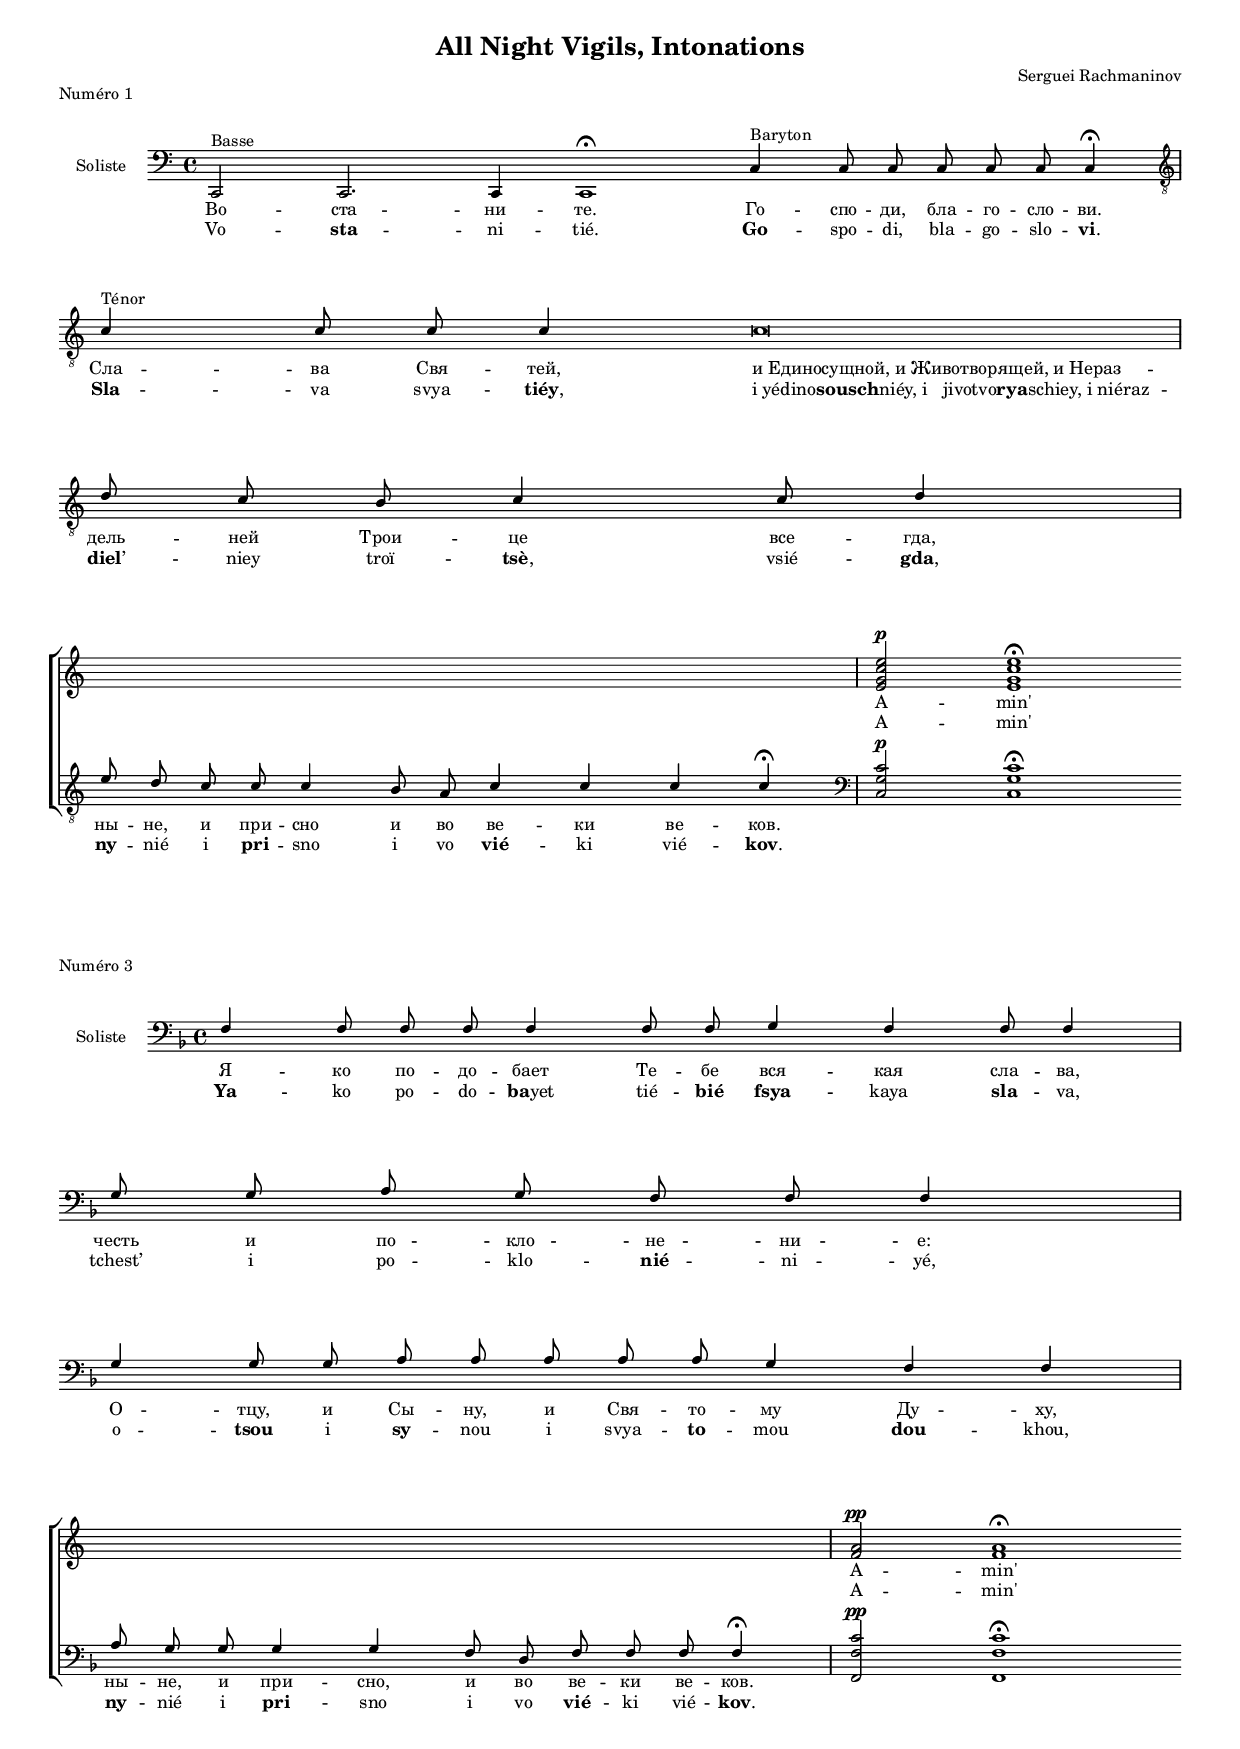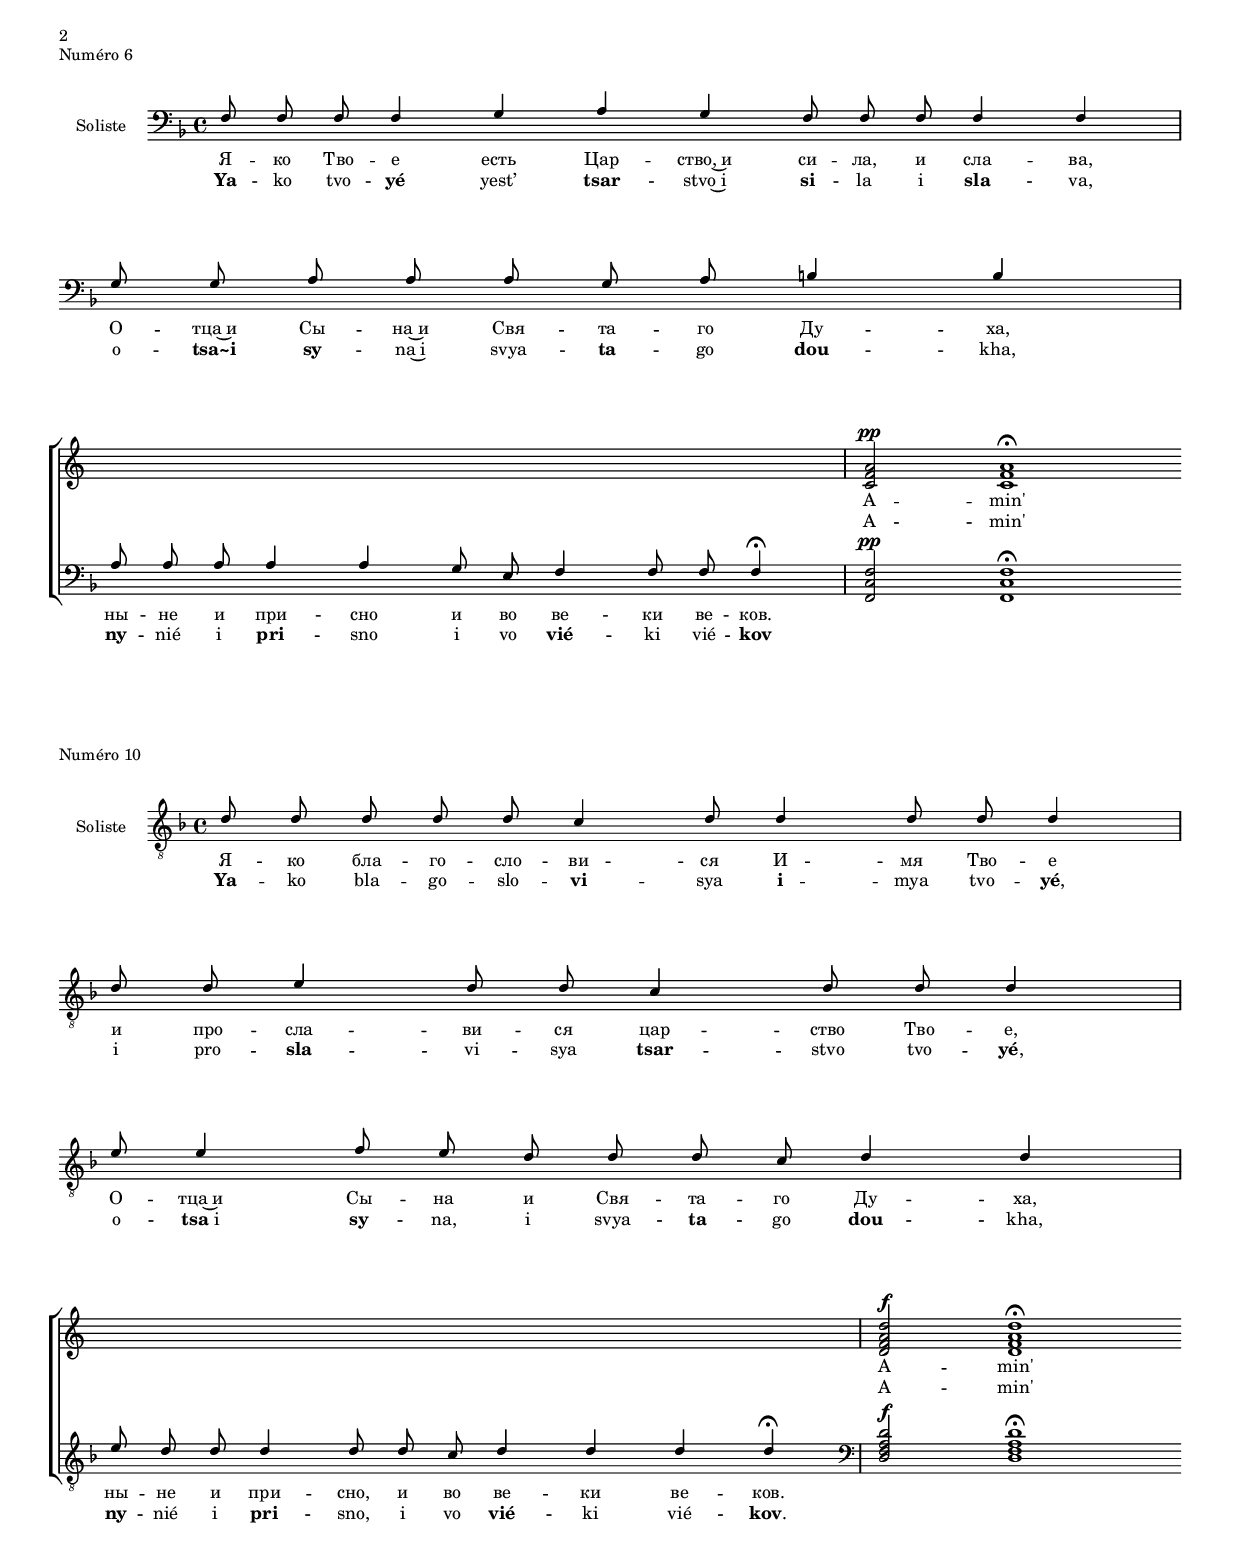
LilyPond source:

\version "2.18.2"

#(set-global-staff-size 14)
\header {
  title = "All Night Vigils, Intonations"
  composer = "Serguei Rachmaninov"
}

intonationMusic = \relative c {
  \key c \major
  \clef bass
  \cadenzaOn
  c,2^"Basse" c2. c4 c1 \fermata
  c'4^"Baryton" c8 c c8 c c c4 \fermata \bar "|" \break
  \clef "treble_8"
  c'4^"Ténor" c8 c c4 c\breve \bar"|" \break
  d8 c b c4 c8 d4 \bar"|" \break
  e8 d c c c4 b8 a c4 c c c \fermata
  \bar "|"
}
amenWomen = \relative c' {
  s\breve s\breve s4 s8 s\breve s1 s\breve
  <e g c e>2^\p <e g c e>1 \fermata
}
amenMen = \relative c {
  \clef bass
  <c g' c>2^\p <c g' c>1 \fermata
}
intonationLyricsSlavon = \lyricmode {
  Во -- ста -- ни -- те.
  Го -- спо -- ди, бла -- го -- сло -- ви.
  Сла -- ва Свя -- тей,
  \once \override LyricText.self-alignment-X = #LEFT
  "и Единосущной, и Животворящей, и Нераз" -- дель -- ней Трои -- це
  все -- гда, ны -- не, и при -- сно и во ве -- ки ве -- ков.
}
intonationLyricsLatin = \lyricmode {
  Vo -- \markup { \bold sta} -- ni -- tié.
  \markup { \bold Go} -- spo -- di, bla -- go -- slo -- \markup { \concat { \bold vi .}}
  \markup { \bold Sla} -- va svya -- \markup { \concat { \bold tiéy ,}}
  \once \override LyricText.self-alignment-X = #LEFT
  \markup { \concat { "i yédino" \bold sousch "niéy, i
  jivotvo" \bold rya "schiey, i niéraz"}} -- \markup { \concat {\bold diel ’}} -- niey troï -- \markup { \concat{\bold tsè ,}}
  vsié -- \markup { \concat {\bold gda ,}} \markup { \bold ny} -- nié i \markup { \bold pri} -- sno i vo \markup { \bold vié} -- ki
  vié -- \markup { \concat {\bold kov .}}
}
intonationLyricsFrench = \lyricmode {
  Levez-vous.
  Seigneur, bénis [-nous].
  Gloi -- re~à la sain -- te, et con -- subs -- tan -- tiel -- le,
  et vi -- vi -- fian -- te et in -- di -- vi -- si -- ble Tri -- ni -- té,
  tou -- jours, main -- te -- nant et à ja -- mais, et pour les siè -- cles des siè -- cles.
}

\score {
  \header {
    piece = "Numéro 1"
  }
  \layout {
    \context {
      \Staff \RemoveEmptyStaves
    }
  }
  \new ChoirStaff <<
    \new Staff <<
     \override Staff.VerticalAxisGroup.remove-first = ##t
       \new Voice = "voixUn" { \voiceOne \amenWomen }
      \new Lyrics { \lyricsto "voixUn" \lyricmode { A -- min' } }
      \new Lyrics { \lyricsto "voixUn" \lyricmode { A -- min' } }
    >>
    \new Staff \with {
      instrumentName = \markup \center-column { Soliste }
    } <<
      \new Voice = "solisteUn" { \voiceOne \intonationMusic \amenMen }
      \new Lyrics { \lyricsto "solisteUn" \intonationLyricsSlavon }
      \new Lyrics { \lyricsto "solisteUn" \intonationLyricsLatin }
    >>
  >>
}




intonationMusic = \relative c {
  \key f \major
  \clef bass
  \cadenzaOn
  f4 f8 f f f4 f8 f g4 f f8 f4 \bar "|" \break
  g8 g a g f f f4 \bar "|" \break
  g4 g8 g a a a a a g4 f4 f \bar "|" \break
  a8 g g g4 g4 f8 d f8 f f f4 \fermata
  \bar "|"
}
amenWomen = \relative c' {
  s\breve s2 s1 s1 s2. s8 s1 s4
  <f a>2^\pp <f a>1 \fermata
}
amenMen = \relative c {
  \clef bass
  <f, f' c'>2^\pp <f f' c'>1 \fermata
}
intonationLyricsSlavon = \lyricmode {
  Я -- ко по -- до -- бает Те -- бе вся -- кая сла -- ва,
  честь и по -- кло -- не -- ни -- е:
  О -- тцу, и Сы -- ну, и Свя -- то -- му Ду -- ху,
  ны -- не, и при -- сно, и во ве -- ки ве -- ков.
}
intonationLyricsLatin = \lyricmode {
  \markup { \bold Ya} -- ko po -- do -- \markup { \concat {\bold ba yet}} tié -- \markup { \bold bié} \markup { \bold fsya} -- kaya \markup { \bold sla} -- va,
  tchest’ i po -- klo -- \markup { \bold nié} -- ni -- yé,
  o -- \markup { \bold tsou} i \markup { \bold sy} -- nou i svya -- \markup { \bold to} -- mou \markup { \bold dou} -- khou,
  \markup { \bold ny} -- nié i \markup { \bold pri} -- sno i vo \markup { \bold vié} -- ki vié -- \markup { \concat{\bold kov .}}
}
intonationLyricsFrench = \lyricmode {
Car à Toi sont dus toute la gloire, l’honneur et l’adoration : au Père, au Fils et au Saint-Esprit, maintenant et à jamais, et pour les siècles des siècles.
}
\score {
  \header {
    piece = "Numéro 3"
  }
  \layout {
    \context {
      \Staff \RemoveEmptyStaves
    }
  }
  \new ChoirStaff <<
    \new Staff <<
     \override Staff.VerticalAxisGroup.remove-first = ##t
       \new Voice = "voixUn" { \voiceOne \amenWomen }
      \new Lyrics { \lyricsto "voixUn" \lyricmode { A -- min' } }
      \new Lyrics { \lyricsto "voixUn" \lyricmode { A -- min' } }
    >>
    \new Staff \with {
      instrumentName = \markup \center-column { Soliste }
    } <<
      \new Voice = "solisteTrois" { \voiceOne \intonationMusic \amenMen }
      \new Lyrics { \lyricsto "solisteTrois" \intonationLyricsSlavon }
      \new Lyrics { \lyricsto "solisteTrois" \intonationLyricsLatin }
    >>
  >>
}


\pageBreak

intonationMusic = \relative c {
  \key f \major
  \clef bass
  \cadenzaOn
  f8 f f f4 g a g f8 f f f4 f \bar "|" \break
  g8 g a a a g a b4 b \bar "|" \break
  a8 a a a4 a g8 e f4 f8 f f4 \fermata
  \bar "|"
}
amenWomen = \relative c' {
  s\breve s1 s1 s4. s1 s8
  <c f a>2^\pp <c f a>1 \fermata
}
amenMen = \relative c {
  \clef bass
  <f, c' f>2^\pp <f c' f>1 \fermata
}
intonationLyricsSlavon = \lyricmode {
  Я -- ко Тво -- е есть Цар -- ство,~и си -- ла, и сла -- ва,
  О -- тца~и Сы -- на~и Свя -- та -- го Ду -- ха,
  ны -- не и при -- сно и во ве -- ки ве -- ков.
}
intonationLyricsLatin = \lyricmode {
  \markup { \bold Ya} -- ko tvo -- \markup { \bold yé} yest’ \markup { \bold tsar} -- stvo~i \markup { \bold si} -- la i \markup { \bold sla} -- va,
  o -- \markup { \bold tsa~i} \markup { \bold sy} -- na~i svya -- \markup { \bold ta} -- go \markup { \bold dou} -- kha,
  \markup { \bold ny} -- nié i \markup { \bold pri} -- sno i vo \markup { \bold vié} -- ki vié -- \markup { \bold kov}
}
intonationLyricsFrench = \lyricmode {
  Car c’est à Toi qu’appartiennent le règne, la puissance et la gloire, au Père, au Fils et au Saint-Esprit, maintenant et à jamais, et pour les siècles des siècles.
}
\score {
  \header {
    piece = "Numéro 6"
  }
  \layout {
    \context {
      \Staff \RemoveEmptyStaves
    }
  }
  \new ChoirStaff <<
    \new Staff <<
      \override Staff.VerticalAxisGroup.remove-first = ##t
      \new Voice = "voixUn" { \voiceOne \amenWomen }
      \new Lyrics { \lyricsto "voixUn" \lyricmode { A -- min' } }
      \new Lyrics { \lyricsto "voixUn" \lyricmode { A -- min' } }
    >>
    \new Staff \with {
      instrumentName = \markup \center-column { Soliste }
    } <<
      \new Voice = "solisteSix" { \voiceOne \intonationMusic \amenMen }
      \new Lyrics { \lyricsto "solisteSix" \intonationLyricsSlavon }
      \new Lyrics { \lyricsto "solisteSix" \intonationLyricsLatin }
    >>
  >>
}




intonationMusic = \relative c' {
  \key d \minor
  \clef "treble_8"
  \cadenzaOn
  d8 d d d d c4 d8 d4 d8 d d4 \bar "|" \break
  d8 d e4 d8 d c4 d8 d d4 \bar "|" \break
  e8 e4 f8 e d d d c d4 d4 \bar "|" \break
  e8 d d d4 d8 d8 c d4 d d d4 \fermata
  \bar "|"
}
amenWomen = \relative c' {
  s\breve s1 s1 s4. s1 s2 s1
  <d f a d>2^\f <d f a d>1 \fermata
}
amenMen = \relative c {
  \clef bass
  <d f a d>2^\f <d f a d>1 \fermata
}
intonationLyricsSlavon = \lyricmode {
  Я -- ко бла -- го -- сло -- ви -- ся И -- мя Тво -- е
  и про -- сла -- ви -- ся цар -- ство Тво -- е,
  О -- тца~и Сы -- на и Свя -- та -- го Ду -- ха,
  ны -- не и при -- сно, и во ве -- ки ве -- ков.
}
intonationLyricsLatin = \lyricmode {
  \markup { \bold Ya} -- ko bla -- go -- slo -- \markup { \bold vi} -- sya \markup { \bold i} -- mya tvo -- \markup { \concat{\bold yé ,}}
  i pro -- \markup { \bold sla} -- vi -- sya \markup { \bold tsar} -- stvo tvo -- \markup { \concat {\bold yé ,}}
  o -- \markup { \concat {\bold tsa " i" }} \markup { \bold sy} -- na, i svya -- \markup { \bold ta} -- go \markup { \bold dou} -- kha, \markup { \bold ny} -- nié i \markup { \bold pri} -- sno, i vo \markup { \bold vié} -- ki vié -- \markup { \concat {\bold kov .}}
}
intonationLyricsFrench = \lyricmode {
  Car Ton Nom est béni, et Ton royaume est glorifié, celui du Père, du Fils et du Saint-Esprit, maintenant et à jamais, et pour les siècles des siècles.
}
\score {
  \header {
    piece = "Numéro 10"
  }
  \layout {
    \context {
      \Staff \RemoveEmptyStaves
    }
  }
  \new ChoirStaff <<
    \new Staff <<
      \override Staff.VerticalAxisGroup.remove-first = ##t
      \new Voice = "voixUn" { \voiceOne \amenWomen }
      \new Lyrics { \lyricsto "voixUn" \lyricmode { A -- min' } }
      \new Lyrics { \lyricsto "voixUn" \lyricmode { A -- min' } }
    >>
    \new Staff \with {
      instrumentName = \markup \center-column { Soliste }
    } <<
      \new Voice = "solisteDix" { \voiceOne \intonationMusic \amenMen}
      \new Lyrics { \lyricsto "solisteDix" \intonationLyricsSlavon }
      \new Lyrics { \lyricsto "solisteDix" \intonationLyricsLatin }
    >>
  >>
}